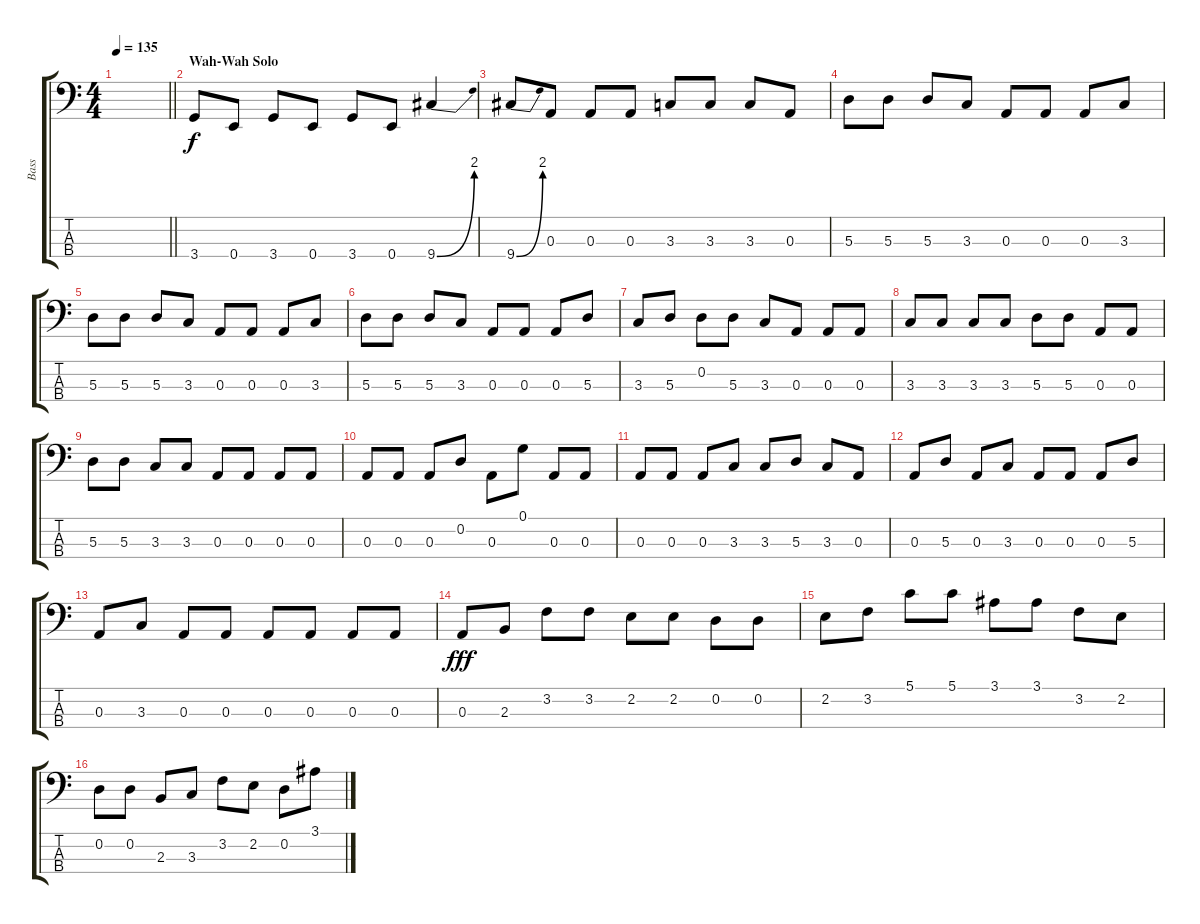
\track ("Bass" "Bass") {instrument electricbasspick}
\staff {score tabs}
\tuning (G2 D2 A1 E1) {hide}
\ts (4 4)
\tempo 135
\clef f4
\barLineRight lightlight
\ks c
|
\section ("" "Wah-Wah Solo")
3.4.8 0.4.8 3.4.8 0.4.8 3.4.8 0.4.8 9.4{be (bend 0 0 60 8)}.4 |
9.4{be (bend 0 0 60 8)}.8 0.3.8 0.3.8 0.3.8 3.3.8 3.3.8 3.3.8 0.3.8 |
5.3.8 5.3.8 5.3.8 3.3.8 0.3.8 0.3.8 0.3.8 3.3.8 |
5.3.8 5.3.8 5.3.8 3.3.8 0.3.8 0.3.8 0.3.8 3.3.8 |
5.3.8 5.3.8 5.3.8 3.3.8 0.3.8 0.3.8 0.3.8 5.3.8 |
3.3.8 5.3.8 0.2.8 5.3.8 3.3.8 0.3.8 0.3.8 0.3.8 |
3.3.8 3.3.8 3.3.8 3.3.8 5.3.8 5.3.8 0.3.8 0.3.8 |
5.3.8 5.3.8 3.3.8 3.3.8 0.3.8 0.3.8 0.3.8 0.3.8 |
0.3.8 0.3.8 0.3.8 0.2.8 0.3.8 0.1.8 0.3.8 0.3.8 |
0.3.8 0.3.8 0.3.8 3.3.8 3.3.8 5.3.8 3.3.8 0.3.8 |
0.3.8 5.3.8 0.3.8 3.3.8 0.3.8 0.3.8 0.3.8 5.3.8 |
0.3.8 3.3.8 0.3.8 0.3.8 0.3.8 0.3.8 0.3.8 0.3.8 |
0.3.8{dy fff} 2.3.8 3.2.8 3.2.8 2.2.8 2.2.8 0.2.8 0.2.8 |
2.2.8 3.2.8 5.1.8 5.1.8 3.1.8 3.1.8 3.2.8 2.2.8 |
0.2.8 0.2.8 2.3.8 3.3.8 3.2.8 2.2.8 0.2.8 3.1.8
